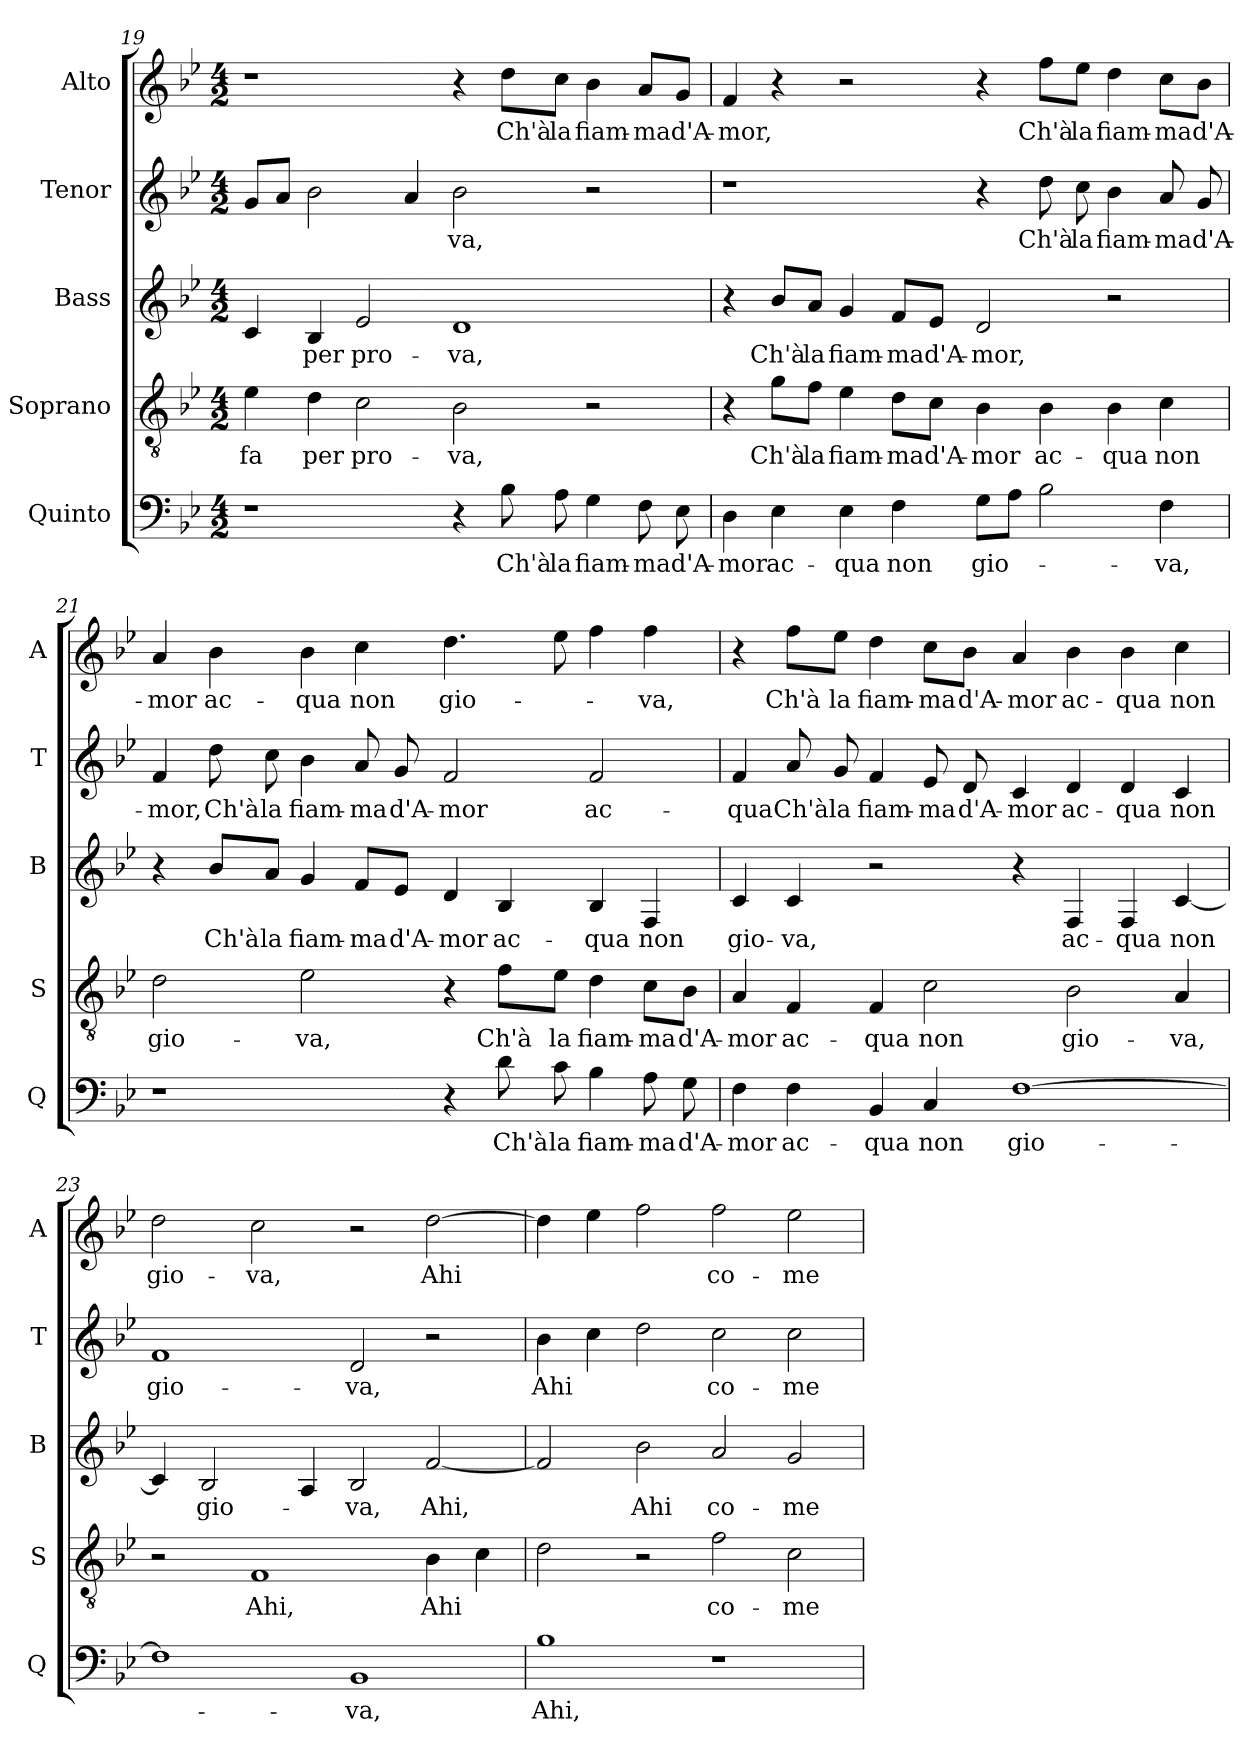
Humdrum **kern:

**kern	**text	**kern	**text	**kern	**text	**kern	**text	**kern	**text
*part5	*part5	*part4	*part4	*part3	*part3	*part2	*part2	*part1	*part1
*staff5	*staff5	*staff4	*staff4	*staff3	*staff3	*staff2	*staff2	*staff1	*staff1
*I"Quinto	*	*I"Soprano	*	*I"Bass	*	*I"Tenor	*	*I"Alto	*
*I'Q	*	*I'S	*	*I'B	*	*I'T	*	*I'A	*
*clefF4	*	*clefGv2	*	*clefG2	*	*clefG2	*	*clefG2	*
*k[b-e-]	*	*k[b-e-]	*	*k[b-e-]	*	*k[b-e-]	*	*k[b-e-]	*
*M4/2	*	*M4/2	*	*M4/2	*	*M4/2	*	*M4/2	*
=19	=19	=19	=19	=19	=19	=19	=19	=19	=19
!	!	!	!LO:LY:b	!	!	!	!	!	!
1r	.	4e-\	fa	4c/	.	8gL	.	1r	.
.	.	.	.	.	.	8aJ	.	.	.
!	!	!	!LO:LY:b	!	!LO:LY:b	!	!	!	!
.	.	4d\	per	4B-/	per	2b-\	.	.	.
!	!	!	!LO:LY:b	!	!LO:LY:b	!	!	!	!
.	.	2c\	pro-	2e-/	pro-	.	.	.	.
.	.	.	.	.	.	4a/	.	.	.
!	!	!	!LO:LY:b	!	!LO:LY:b	!	!LO:LY:b	!	!
4r	.	2B-\	-va,	1d	-va,	2b-\	-va,	4r	.
!	!LO:LY:b	!	!	!	!	!	!	!	!LO:LY:b
8B-\	Ch'à	.	.	.	.	.	.	8dd\L	Ch'à
!	!LO:LY:b	!	!	!	!	!	!	!	!LO:LY:b
8A\	la	.	.	.	.	.	.	8cc\J	la
!	!LO:LY:b	!	!	!	!	!	!	!	!LO:LY:b
4G\	fiam-	2r	.	.	.	2r	.	4b-\	fiam-
!	!LO:LY:b	!	!	!	!	!	!	!	!LO:LY:b
8F\	-ma	.	.	.	.	.	.	8a/L	-ma
!	!LO:LY:b	!	!	!	!	!	!	!	!LO:LY:b
8E-\	d'A-	.	.	.	.	.	.	8g/J	d'A-
!!LO:LB:g=z
=20	=20	=20	=20	=20	=20	=20	=20	=20	=20
!	!LO:LY:b	!	!	!	!	!	!	!	!LO:LY:b
4D\	-mor	4r	.	4r	.	1r	.	4f/	-mor,
!	!LO:LY:b	!	!LO:LY:b	!	!LO:LY:b	!	!	!	!
4E-\	ac-	8g\L	Ch'à	8b-/L	Ch'à	.	.	4r	.
!	!	!	!LO:LY:b	!	!LO:LY:b	!	!	!	!
.	.	8f\J	la	8a/J	la	.	.	.	.
!	!LO:LY:b	!	!LO:LY:b	!	!LO:LY:b	!	!	!	!
4E-\	-qua	4e-\	fiam-	4g/	fiam-	.	.	2r	.
!	!LO:LY:b	!	!LO:LY:b	!	!LO:LY:b	!	!	!	!
4F\	non	8d\L	-ma	8f/L	-ma	.	.	.	.
!	!	!	!LO:LY:b	!	!LO:LY:b	!	!	!	!
.	.	8c\J	d'A-	8e-/J	d'A-	.	.	.	.
!	!LO:LY:b	!	!LO:LY:b	!	!LO:LY:b	!	!	!	!
8GL	gio-	4B-\	-mor	2d/	-mor,	4r	.	4r	.
8AJ	.	.	.	.	.	.	.	.	.
!	!	!	!LO:LY:b	!	!	!	!LO:LY:b	!	!LO:LY:b
2B-\	.	4B-\	ac-	.	.	8dd\	Ch'à	8ff\L	Ch'à
!	!	!	!	!	!	!	!LO:LY:b	!	!LO:LY:b
.	.	.	.	.	.	8cc\	la	8ee-\J	la
!	!	!	!LO:LY:b	!	!	!	!LO:LY:b	!	!LO:LY:b
.	.	4B-\	-qua	2r	.	4b-\	fiam-	4dd\	fiam-
!	!LO:LY:b	!	!LO:LY:b	!	!	!	!LO:LY:b	!	!LO:LY:b
4F\	-va,	4c\	non	.	.	8a/	-ma	8cc\L	-ma
!	!	!	!	!	!	!	!LO:LY:b	!	!LO:LY:b
.	.	.	.	.	.	8g/	d'A-	8b-\J	d'A-
=21	=21	=21	=21	=21	=21	=21	=21	=21	=21
!	!	!	!LO:LY:b	!	!	!	!LO:LY:b	!	!LO:LY:b
1r	.	2d\	gio-	4r	.	4f/	-mor,	4a/	-mor
!	!	!	!	!	!LO:LY:b	!	!LO:LY:b	!	!LO:LY:b
.	.	.	.	8b-/L	Ch'à	8dd\	Ch'à	4b-\	ac-
!	!	!	!	!	!LO:LY:b	!	!LO:LY:b	!	!
.	.	.	.	8a/J	la	8cc\	la	.	.
!	!	!	!LO:LY:b	!	!LO:LY:b	!	!LO:LY:b	!	!LO:LY:b
.	.	2e-\	-va,	4g/	fiam-	4b-\	fiam-	4b-\	-qua
!	!	!	!	!	!LO:LY:b	!	!LO:LY:b	!	!LO:LY:b
.	.	.	.	8f/L	-ma	8a/	-ma	4cc\	non
!	!	!	!	!	!LO:LY:b	!	!LO:LY:b	!	!
.	.	.	.	8e-/J	d'A-	8g/	d'A-	.	.
!	!	!	!	!	!LO:LY:b	!	!LO:LY:b	!	!LO:LY:b
4r	.	4r	.	4d/	-mor	2f/	-mor	4.dd\	gio-
!	!LO:LY:b	!	!LO:LY:b	!	!LO:LY:b	!	!	!	!
8d\	Ch'à	8f\L	Ch'à	4B-/	ac-	.	.	.	.
!	!LO:LY:b	!	!LO:LY:b	!	!	!	!	!	!
8c\	la	8e-\J	la	.	.	.	.	8ee-\	.
!	!LO:LY:b	!	!LO:LY:b	!	!LO:LY:b	!	!LO:LY:b	!	!
4B-\	fiam-	4d\	fiam-	4B-/	-qua	2f/	ac-	4ff\	.
!	!LO:LY:b	!	!LO:LY:b	!	!LO:LY:b	!	!	!	!LO:LY:b
8A\	-ma	8c\L	-ma	4F/	non	.	.	4ff\	-va,
!	!LO:LY:b	!	!LO:LY:b	!	!	!	!	!	!
8G\	d'A-	8B-\J	d'A-	.	.	.	.	.	.
!!LO:PB:g=z
=22	=22	=22	=22	=22	=22	=22	=22	=22	=22
!	!LO:LY:b	!	!LO:LY:b	!	!LO:LY:b	!	!LO:LY:b	!	!
4F\	-mor	4A/	-mor	4c/	gio-	4f/	-qua	4r	.
!	!LO:LY:b	!	!LO:LY:b	!	!LO:LY:b	!	!LO:LY:b	!	!LO:LY:b
4F\	ac-	4F/	ac-	4c/	-va,	8a/	Ch'à	8ff\L	Ch'à
!	!	!	!	!	!	!	!LO:LY:b	!	!LO:LY:b
.	.	.	.	.	.	8g/	la	8ee-\J	la
!	!LO:LY:b	!	!LO:LY:b	!	!	!	!LO:LY:b	!	!LO:LY:b
4BB-/	-qua	4F/	-qua	2r	.	4f/	fiam-	4dd\	fiam-
!	!LO:LY:b	!	!LO:LY:b	!	!	!	!LO:LY:b	!	!LO:LY:b
4C/	non	2c\	non	.	.	8e-/	-ma	8cc\L	-ma
!	!	!	!	!	!	!	!LO:LY:b	!	!LO:LY:b
.	.	.	.	.	.	8d/	d'A-	8b-\J	d'A-
!	!LO:LY:b	!	!	!	!	!	!LO:LY:b	!	!LO:LY:b
[1F	gio-	.	.	4r	.	4c/	-mor	4a/	-mor
!	!	!	!LO:LY:b	!	!LO:LY:b	!	!LO:LY:b	!	!LO:LY:b
.	.	2B-\	gio-	4F/	ac-	4d/	ac-	4b-\	ac-
!	!	!	!	!	!LO:LY:b	!	!LO:LY:b	!	!LO:LY:b
.	.	.	.	4F/	-qua	4d/	-qua	4b-\	-qua
!	!	!	!LO:LY:b	!	!LO:LY:b	!	!LO:LY:b	!	!LO:LY:b
.	.	4A/	-va,	[4c/	non	4c/	non	4cc\	non
=23	=23	=23	=23	=23	=23	=23	=23	=23	=23
!	!	!	!	!	!	!	!LO:LY:b	!	!LO:LY:b
1F]	.	2r	.	4c/]	.	1f	gio-	2dd\	gio-
!	!	!	!	!	!LO:LY:b	!	!	!	!
.	.	.	.	2B-/	gio-	.	.	.	.
!	!	!	!LO:LY:b	!	!	!	!	!	!LO:LY:b
.	.	1F	Ahi,	.	.	.	.	2cc\	-va,
.	.	.	.	4A/	.	.	.	.	.
!	!LO:LY:b	!	!	!	!LO:LY:b	!	!LO:LY:b	!	!
1BB-	-va,	.	.	2B-/	-va,	2d/	-va,	2r	.
!	!	!	!LO:LY:b	!	!LO:LY:b	!	!	!	!LO:LY:b
.	.	4B-\	Ahi	[2f/	Ahi,	2r	.	[2dd\	Ahi
.	.	4c\	.	.	.	.	.	.	.
=24	=24	=24	=24	=24	=24	=24	=24	=24	=24
!	!LO:LY:b	!	!	!	!	!	!LO:LY:b	!	!
1B-	Ahi,	2d\	.	2f/]	.	4b-\	Ahi	4dd\]	.
.	.	.	.	.	.	4cc\	.	4ee-\	.
!	!	!	!	!	!LO:LY:b	!	!	!	!
.	.	2r	.	2b-\	Ahi	2dd\	.	2ff\	.
!	!	!	!LO:LY:b	!	!LO:LY:b	!	!LO:LY:b	!	!LO:LY:b
1r	.	2f\	co-	2a/	co-	2cc\	co-	2ff\	co-
!	!	!	!LO:LY:b	!	!LO:LY:b	!	!LO:LY:b	!	!LO:LY:b
.	.	2c\	-me	2g/	-me	2cc\	-me	2ee-\	-me
=	=	=	=	=	=	=	=	=	=
*-	*-	*-	*-	*-	*-	*-	*-	*-	*-
